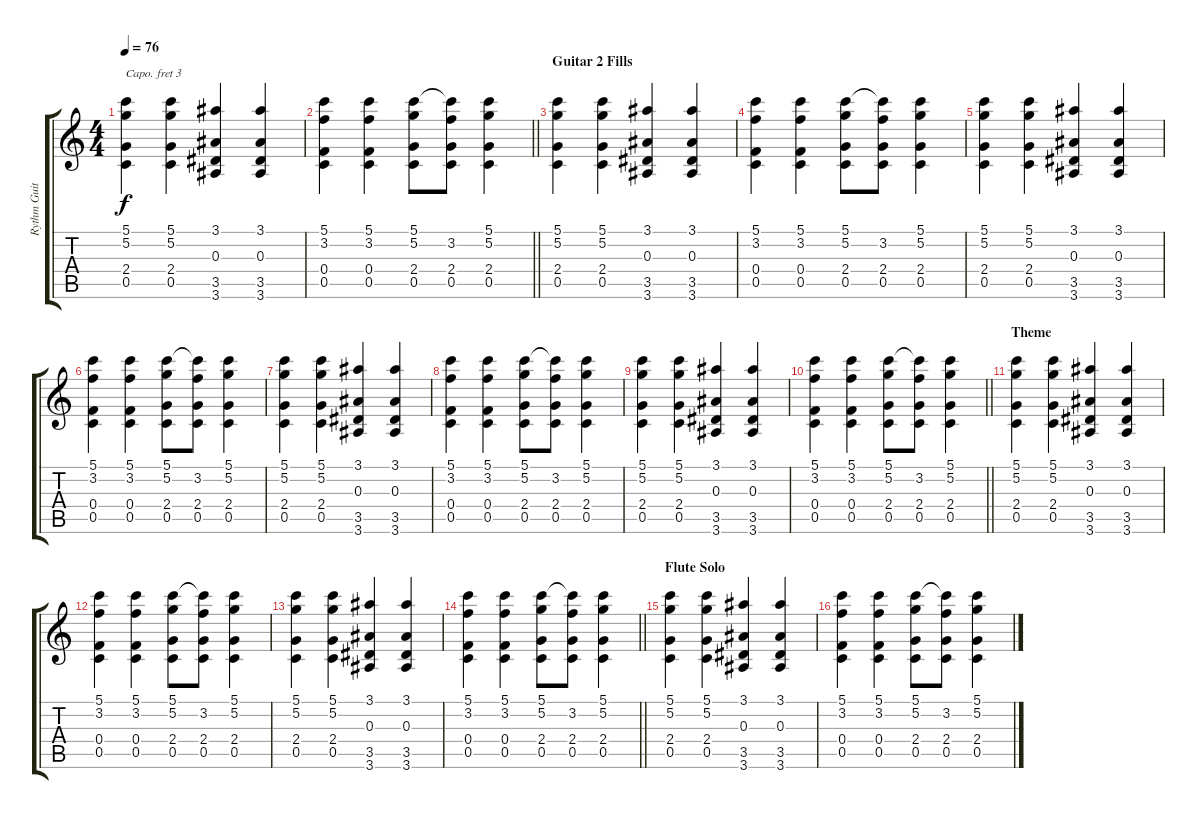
\track ("Rythm Guitar" "Rythm Guit") {instrument acousticguitarnylon}
\staff {score tabs}
\capo 3
\tuning (E4 B3 G3 D3 A2 E2) {hide}
\ts (4 4)
\tempo 76
\clef g2
\ks c
(5.1 5.2 2.4 0.5).4{dy f} (5.1 5.2 2.4 0.5).4 (3.1 0.3 3.5 3.6).4 (3.1 0.3 3.5 3.6).4 |
\barLineRight lightlight
(5.1 3.2 0.4 0.5).4 (5.1 3.2 0.4 0.5).4 (5.1 5.2 2.4 0.5).8 (5.1{t} 3.2 2.4 0.5).8 (5.1 5.2 2.4 0.5).4 |
\section ("" "Guitar 2 Fills")
(5.1 5.2 2.4 0.5).4 (5.1 5.2 2.4 0.5).4 (3.1 0.3 3.5 3.6).4 (3.1 0.3 3.5 3.6).4 |
(5.1 3.2 0.4 0.5).4 (5.1 3.2 0.4 0.5).4 (5.1 5.2 2.4 0.5).8 (5.1{t} 3.2 2.4 0.5).8 (5.1 5.2 2.4 0.5).4 |
(5.1 5.2 2.4 0.5).4 (5.1 5.2 2.4 0.5).4 (3.1 0.3 3.5 3.6).4 (3.1 0.3 3.5 3.6).4 |
(5.1 3.2 0.4 0.5).4 (5.1 3.2 0.4 0.5).4 (5.1 5.2 2.4 0.5).8 (5.1{t} 3.2 2.4 0.5).8 (5.1 5.2 2.4 0.5).4 |
(5.1 5.2 2.4 0.5).4 (5.1 5.2 2.4 0.5).4 (3.1 0.3 3.5 3.6).4 (3.1 0.3 3.5 3.6).4 |
(5.1 3.2 0.4 0.5).4 (5.1 3.2 0.4 0.5).4 (5.1 5.2 2.4 0.5).8 (5.1{t} 3.2 2.4 0.5).8 (5.1 5.2 2.4 0.5).4 |
(5.1 5.2 2.4 0.5).4 (5.1 5.2 2.4 0.5).4 (3.1 0.3 3.5 3.6).4 (3.1 0.3 3.5 3.6).4 |
\barLineRight lightlight
(5.1 3.2 0.4 0.5).4 (5.1 3.2 0.4 0.5).4 (5.1 5.2 2.4 0.5).8 (5.1{t} 3.2 2.4 0.5).8 (5.1 5.2 2.4 0.5).4 |
\section ("" "Theme")
(5.1 5.2 2.4 0.5).4 (5.1 5.2 2.4 0.5).4 (3.1 0.3 3.5 3.6).4 (3.1 0.3 3.5 3.6).4 |
(5.1 3.2 0.4 0.5).4 (5.1 3.2 0.4 0.5).4 (5.1 5.2 2.4 0.5).8 (5.1{t} 3.2 2.4 0.5).8 (5.1 5.2 2.4 0.5).4 |
(5.1 5.2 2.4 0.5).4 (5.1 5.2 2.4 0.5).4 (3.1 0.3 3.5 3.6).4 (3.1 0.3 3.5 3.6).4 |
\barLineRight lightlight
(5.1 3.2 0.4 0.5).4 (5.1 3.2 0.4 0.5).4 (5.1 5.2 2.4 0.5).8 (5.1{t} 3.2 2.4 0.5).8 (5.1 5.2 2.4 0.5).4 |
\section ("" "Flute Solo")
(5.1 5.2 2.4 0.5).4 (5.1 5.2 2.4 0.5).4 (3.1 0.3 3.5 3.6).4 (3.1 0.3 3.5 3.6).4 |
(5.1 3.2 0.4 0.5).4 (5.1 3.2 0.4 0.5).4 (5.1 5.2 2.4 0.5).8 (5.1{t} 3.2 2.4 0.5).8 (5.1 5.2 2.4 0.5).4
